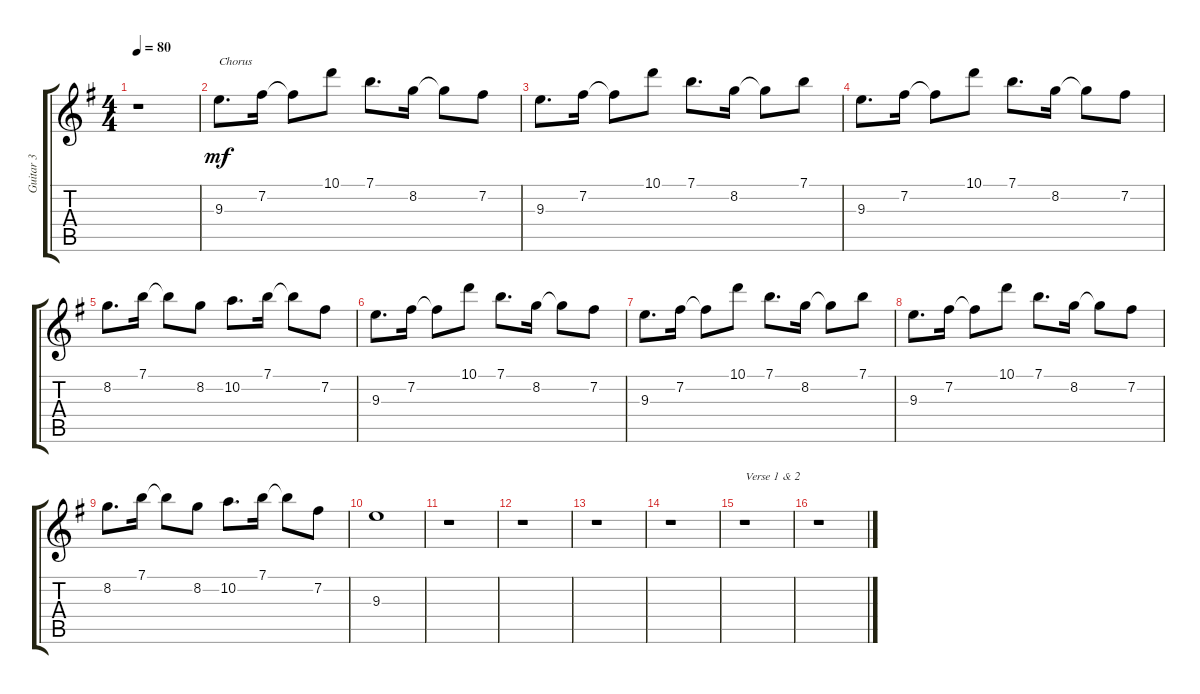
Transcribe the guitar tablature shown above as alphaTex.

\track ("Guitar 3" "Guitar 3") {instrument electricguitarclean}
\staff {score tabs}
\tuning (E4 B3 G3 D3 A2 E2) {hide}
\ts (4 4)
\tempo 80
\clef g2
\ks g
r.1{dy mf} |
9.3.8{d txt "Chorus"} 7.2.16 7.2{t}.8 10.1.8 7.1.8{d} 8.2.16 8.2{t}.8 7.2.8 |
9.3.8{d} 7.2.16 7.2{t}.8 10.1.8 7.1.8{d} 8.2.16 8.2{t}.8 7.1.8 |
9.3.8{d} 7.2.16 7.2{t}.8 10.1.8 7.1.8{d} 8.2.16 8.2{t}.8 7.2.8 |
8.2.8{d} 7.1.16 7.1{t}.8 8.2.8 10.2.8{d} 7.1.16 7.1{t}.8 7.2.8 |
9.3.8{d} 7.2.16 7.2{t}.8 10.1.8 7.1.8{d} 8.2.16 8.2{t}.8 7.2.8 |
9.3.8{d} 7.2.16 7.2{t}.8 10.1.8 7.1.8{d} 8.2.16 8.2{t}.8 7.1.8 |
9.3.8{d} 7.2.16 7.2{t}.8 10.1.8 7.1.8{d} 8.2.16 8.2{t}.8 7.2.8 |
8.2.8{d} 7.1.16 7.1{t}.8 8.2.8 10.2.8{d} 7.1.16 7.1{t}.8 7.2.8 |
9.3.1 |
r.1 |
r.1 |
r.1 |
r.1 |
r.1{txt "Verse 1 & 2"} |
r.1
